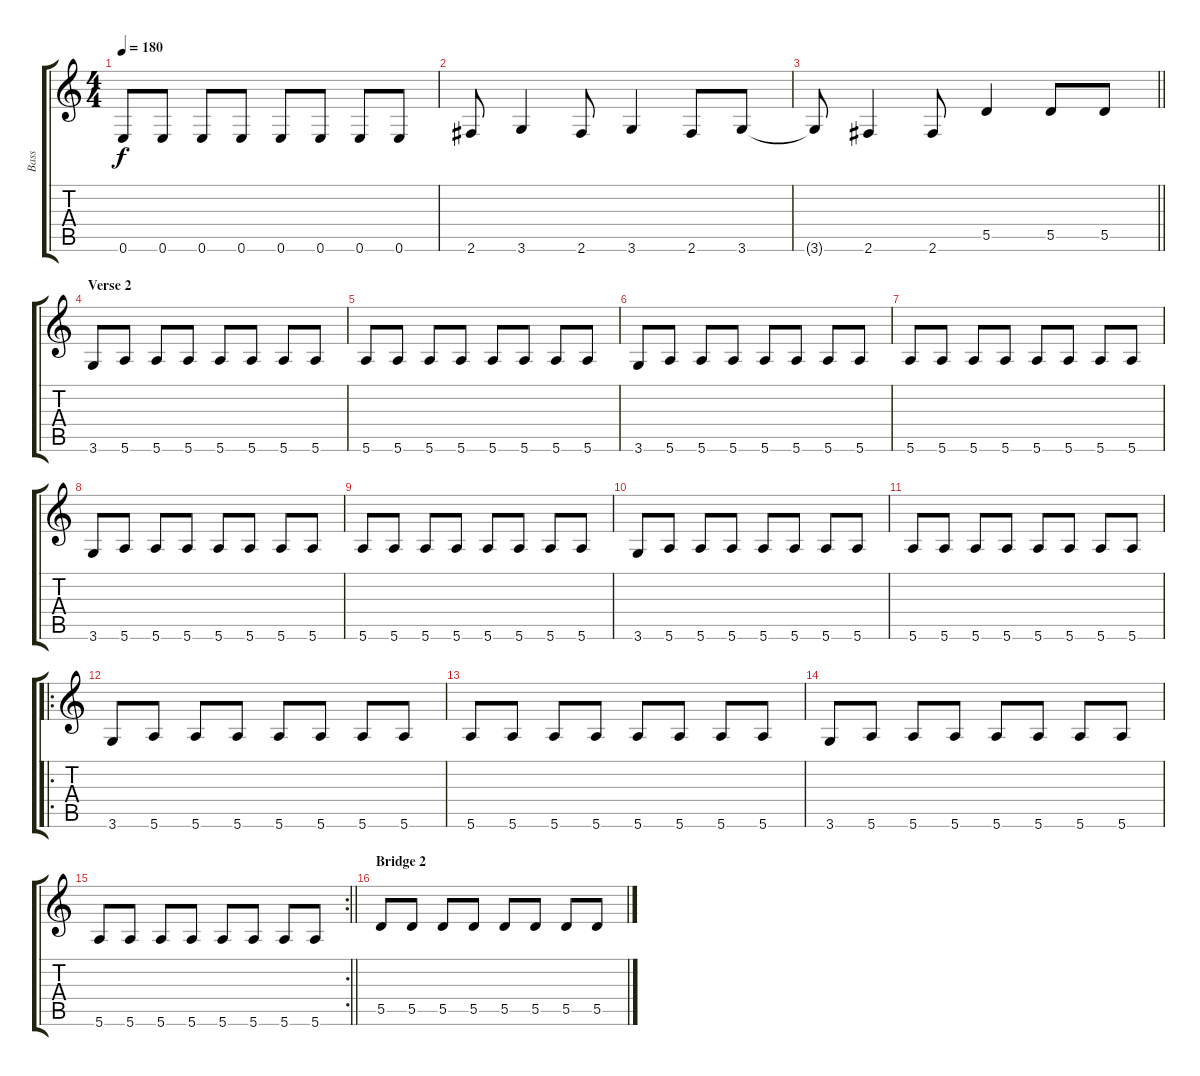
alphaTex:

\track ("Bass" "Bass") {instrument electricbassfinger}
\staff {score tabs}
\tuning (E4 B3 G3 D3 A2 E2) {hide}
\ts (4 4)
\tempo 180
\clef g2
\ks c
0.6.8{dy f} 0.6.8 0.6.8 0.6.8 0.6.8 0.6.8 0.6.8 0.6.8 |
2.6.8 3.6.4 2.6.8 3.6.4 2.6.8 3.6.8 |
\barLineRight lightlight
3.6{t}.8 2.6.4 2.6.8 5.5.4 5.5.8 5.5.8 |
\section ("" "Verse 2")
3.6.8 5.6.8 5.6.8 5.6.8 5.6.8 5.6.8 5.6.8 5.6.8 |
5.6.8 5.6.8 5.6.8 5.6.8 5.6.8 5.6.8 5.6.8 5.6.8 |
3.6.8 5.6.8 5.6.8 5.6.8 5.6.8 5.6.8 5.6.8 5.6.8 |
5.6.8 5.6.8 5.6.8 5.6.8 5.6.8 5.6.8 5.6.8 5.6.8 |
3.6.8 5.6.8 5.6.8 5.6.8 5.6.8 5.6.8 5.6.8 5.6.8 |
5.6.8 5.6.8 5.6.8 5.6.8 5.6.8 5.6.8 5.6.8 5.6.8 |
3.6.8 5.6.8 5.6.8 5.6.8 5.6.8 5.6.8 5.6.8 5.6.8 |
5.6.8 5.6.8 5.6.8 5.6.8 5.6.8 5.6.8 5.6.8 5.6.8 |
\ro
3.6.8 5.6.8 5.6.8 5.6.8 5.6.8 5.6.8 5.6.8 5.6.8 |
5.6.8 5.6.8 5.6.8 5.6.8 5.6.8 5.6.8 5.6.8 5.6.8 |
3.6.8 5.6.8 5.6.8 5.6.8 5.6.8 5.6.8 5.6.8 5.6.8 |
\rc 2
\barLineRight lightlight
5.6.8 5.6.8 5.6.8 5.6.8 5.6.8 5.6.8 5.6.8 5.6.8 |
\section ("" "Bridge 2")
5.5.8 5.5.8 5.5.8 5.5.8 5.5.8 5.5.8 5.5.8 5.5.8
